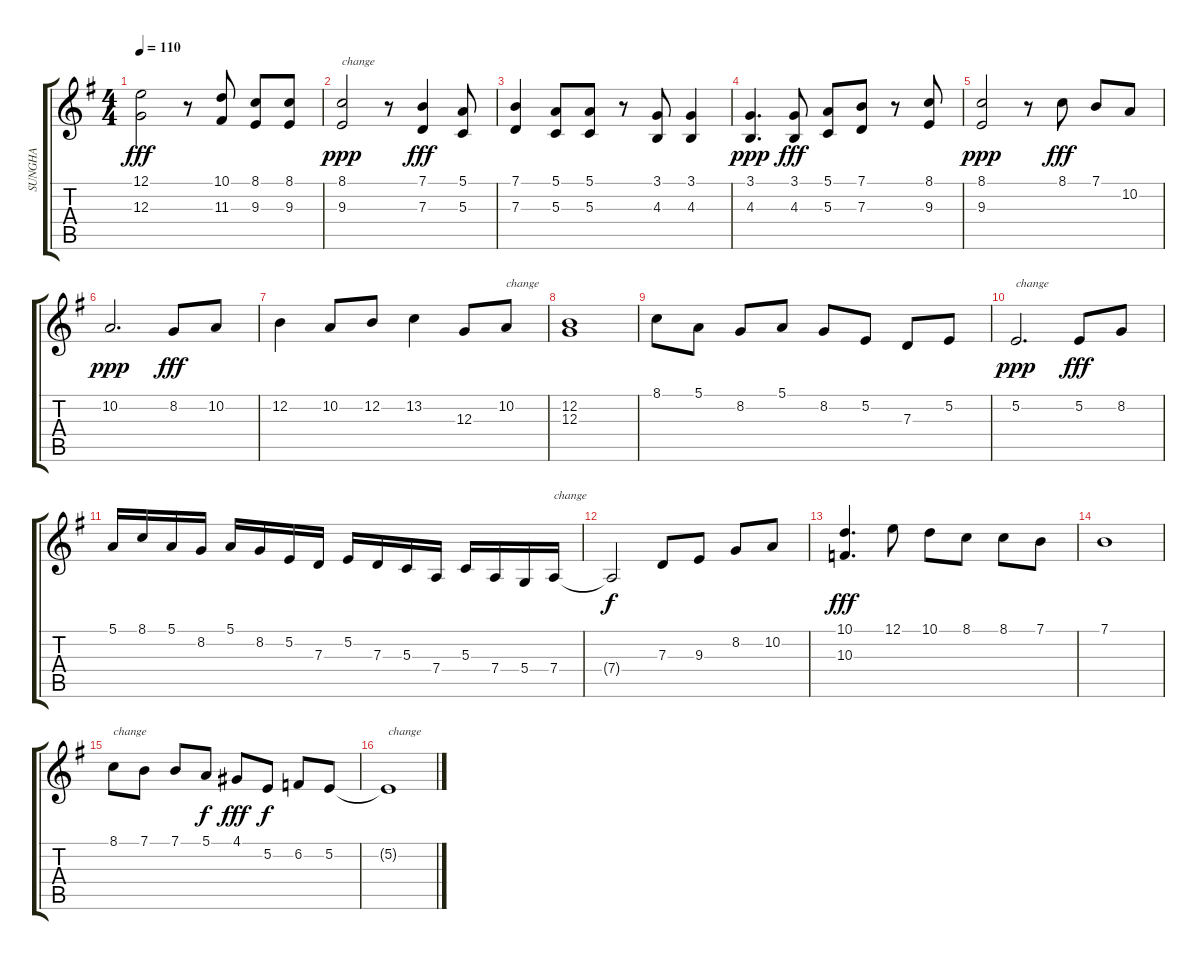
\track ("SUNGHA" "SUNGHA") {instrument acousticgrandpiano}
\staff {score tabs}
\tuning (E4 B3 G3 D3 A2 E2) {hide}
\ts (4 4)
\tempo 110
\clef g2
\ks g
(12.1 12.3).2{dy fff} r.8 (10.1 11.3).8 (8.1 9.3).8 (8.1 9.3).8 |
(8.1 9.3).2{txt "change" dy ppp} r.8 (7.1 7.3).4{dy fff} (5.1 5.3).8 |
(7.1 7.3).4 (5.1 5.3).8 (5.1 5.3).8 r.8 (3.1 4.3).8 (3.1 4.3).4 |
(3.1 4.3).4{d dy ppp} (3.1 4.3).8{dy fff} (5.1 5.3).8 (7.1 7.3).8 r.8 (8.1 9.3).8 |
(8.1 9.3).2{dy ppp} r.8 8.1.8{dy fff} 7.1.8 10.2.8 |
10.2.2{d dy ppp} 8.2.8{dy fff} 10.2.8 |
12.2.4 10.2.8 12.2.8 13.2.4 12.3.8 10.2.8{txt "change"} |
(12.2 12.3).1 |
8.1.8 5.1.8 8.2.8 5.1.8 8.2.8 5.2.8 7.3.8 5.2.8 |
5.2.2{d txt "change" dy ppp} 5.2.8{dy fff} 8.2.8 |
5.1.16 8.1.16 5.1.16 8.2.16 5.1.16 8.2.16 5.2.16 7.3.16 5.2.16 7.3.16 5.3.16 7.4.16 5.3.16 7.4.16 5.4.16 7.4.16{txt "change"} |
7.4{t}.2{dy f} 7.3.8 9.3.8 8.2.8 10.2.8 |
(10.1 10.3).4{d dy fff} 12.1.8 10.1.8 8.1.8 8.1.8 7.1.8 |
7.1.1 |
8.1.8{txt "change"} 7.1.8 7.1.8 5.1.8{dy f} 4.1.8{dy fff} 5.2.8{dy f} 6.2.8 5.2.8 |
5.2{t}.1{txt "change"}
